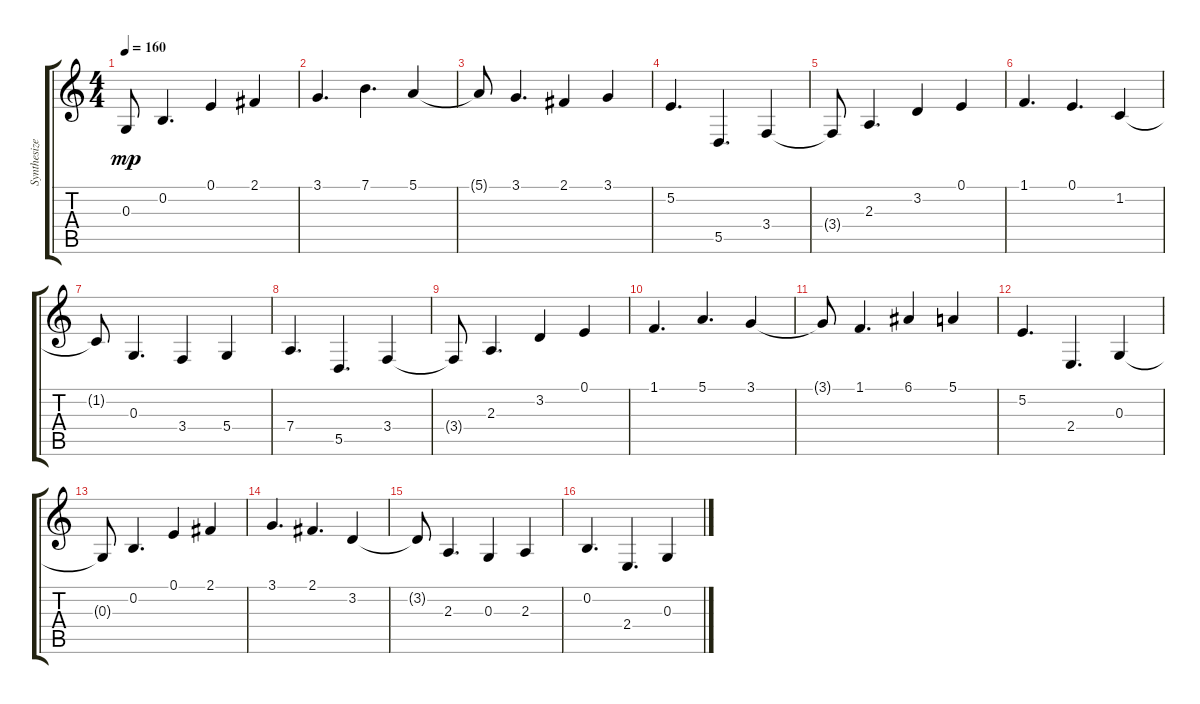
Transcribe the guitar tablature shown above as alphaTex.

\track ("Synthesizer" "Synthesize") {instrument pad8sweep}
\staff {score tabs}
\tuning (E4 B3 G3 D3 A2 E2) {hide}
\ts (4 4)
\tempo 160
\clef g2
\ks c
0.3{t}.8{dy mp} 0.2.4{d} 0.1.4 2.1.4 |
3.1.4{d} 7.1.4{d} 5.1.4 |
5.1{t}.8 3.1.4{d} 2.1.4 3.1.4 |
5.2.4{d} 5.5.4{d} 3.4.4 |
3.4{t}.8 2.3.4{d} 3.2.4 0.1.4 |
1.1.4{d} 0.1.4{d} 1.2.4 |
1.2{t}.8 0.3.4{d} 3.4.4 5.4.4 |
7.4.4{d} 5.5.4{d} 3.4.4 |
3.4{t}.8 2.3.4{d} 3.2.4 0.1.4 |
1.1.4{d} 5.1.4{d} 3.1.4 |
3.1{t}.8 1.1.4{d} 6.1.4 5.1.4 |
5.2.4{d} 2.4.4{d} 0.3.4 |
0.3{t}.8 0.2.4{d} 0.1.4 2.1.4 |
3.1.4{d} 2.1.4{d} 3.2.4 |
3.2{t}.8 2.3.4{d} 0.3.4 2.3.4 |
0.2.4{d} 2.4.4{d} 0.3.4
